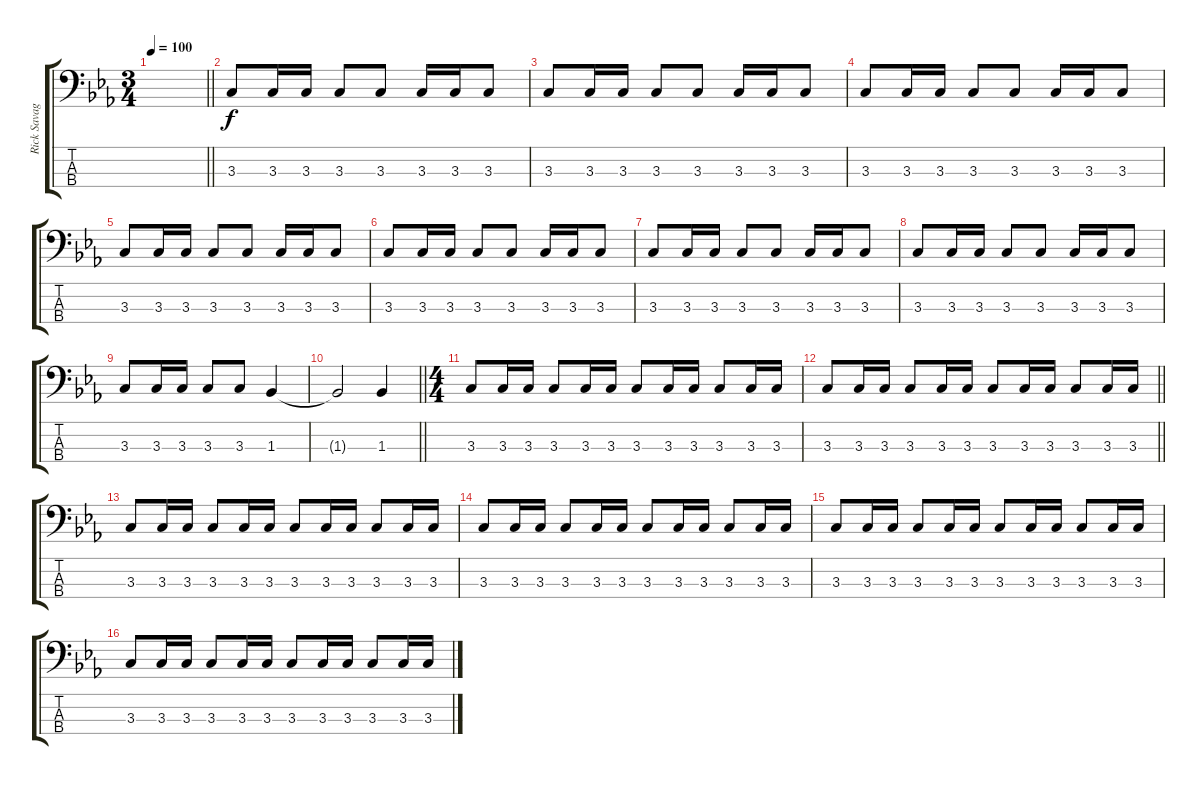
\track ("Rick Savage" "Rick Savag") {instrument electricbasspick}
\staff {score tabs}
\tuning (G2 D2 A1 E1) {hide}
\ts (3 4)
\tempo 100
\clef f4
\barLineRight lightlight
\ks cminor
|
3.3.8 3.3.16 3.3.16 3.3.8 3.3.8 3.3.16 3.3.16 3.3.8 |
3.3.8 3.3.16 3.3.16 3.3.8 3.3.8 3.3.16 3.3.16 3.3.8 |
3.3.8 3.3.16 3.3.16 3.3.8 3.3.8 3.3.16 3.3.16 3.3.8 |
3.3.8 3.3.16 3.3.16 3.3.8 3.3.8 3.3.16 3.3.16 3.3.8 |
3.3.8 3.3.16 3.3.16 3.3.8 3.3.8 3.3.16 3.3.16 3.3.8 |
3.3.8 3.3.16 3.3.16 3.3.8 3.3.8 3.3.16 3.3.16 3.3.8 |
3.3.8 3.3.16 3.3.16 3.3.8 3.3.8 3.3.16 3.3.16 3.3.8 |
3.3.8 3.3.16 3.3.16 3.3.8 3.3.8 1.3.4 |
\barLineRight lightlight
1.3{t}.2 1.3.4 |
\ts (4 4)
3.3.8 3.3.16 3.3.16 3.3.8 3.3.16 3.3.16 3.3.8 3.3.16 3.3.16 3.3.8 3.3.16 3.3.16 |
\barLineRight lightlight
3.3.8 3.3.16 3.3.16 3.3.8 3.3.16 3.3.16 3.3.8 3.3.16 3.3.16 3.3.8 3.3.16 3.3.16 |
3.3.8 3.3.16 3.3.16 3.3.8 3.3.16 3.3.16 3.3.8 3.3.16 3.3.16 3.3.8 3.3.16 3.3.16 |
3.3.8 3.3.16 3.3.16 3.3.8 3.3.16 3.3.16 3.3.8 3.3.16 3.3.16 3.3.8 3.3.16 3.3.16 |
3.3.8 3.3.16 3.3.16 3.3.8 3.3.16 3.3.16 3.3.8 3.3.16 3.3.16 3.3.8 3.3.16 3.3.16 |
3.3.8 3.3.16 3.3.16 3.3.8 3.3.16 3.3.16 3.3.8 3.3.16 3.3.16 3.3.8 3.3.16 3.3.16
